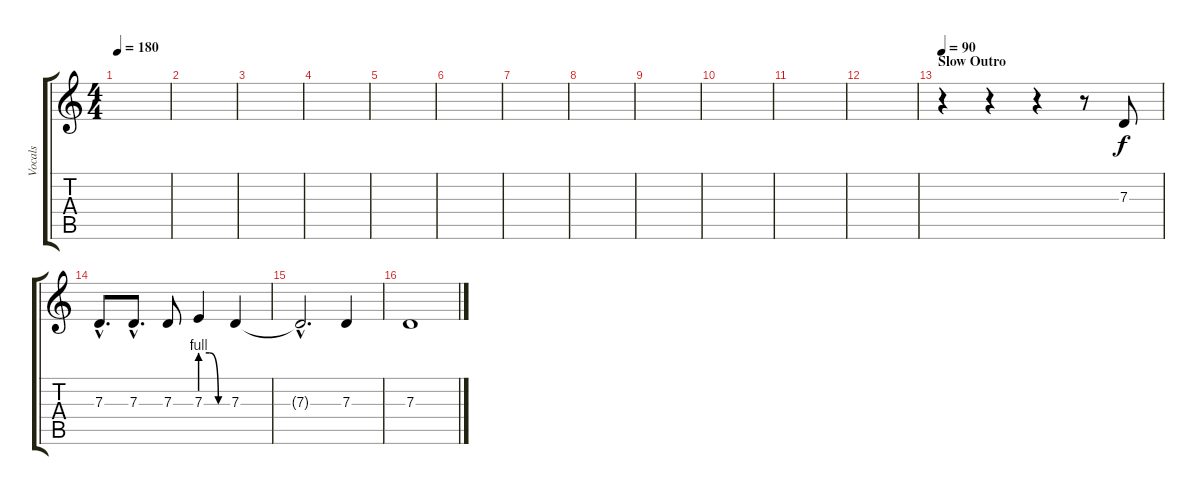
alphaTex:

\track ("Vocals" "Vocals") {instrument lead2sawtooth}
\staff {score tabs}
\tuning (E4 B3 G3 D3 A2 E2) {hide}
\ts (4 4)
\tempo 180
\clef g2
\ks c
|
|
|
|
|
|
|
|
|
|
|
|
\section ("" "Slow Outro")
\tempo 90
r.4 r.4 r.4 r.8 7.3.8 |
7.3{hac}.8{d} 7.3{hac}.8{d} 7.3.8 7.3{be (custom 0 4 20 4 40 0 60 0)}.4 7.3.4 |
7.3{hac t}.2{d} 7.3.4 |
7.3.1
